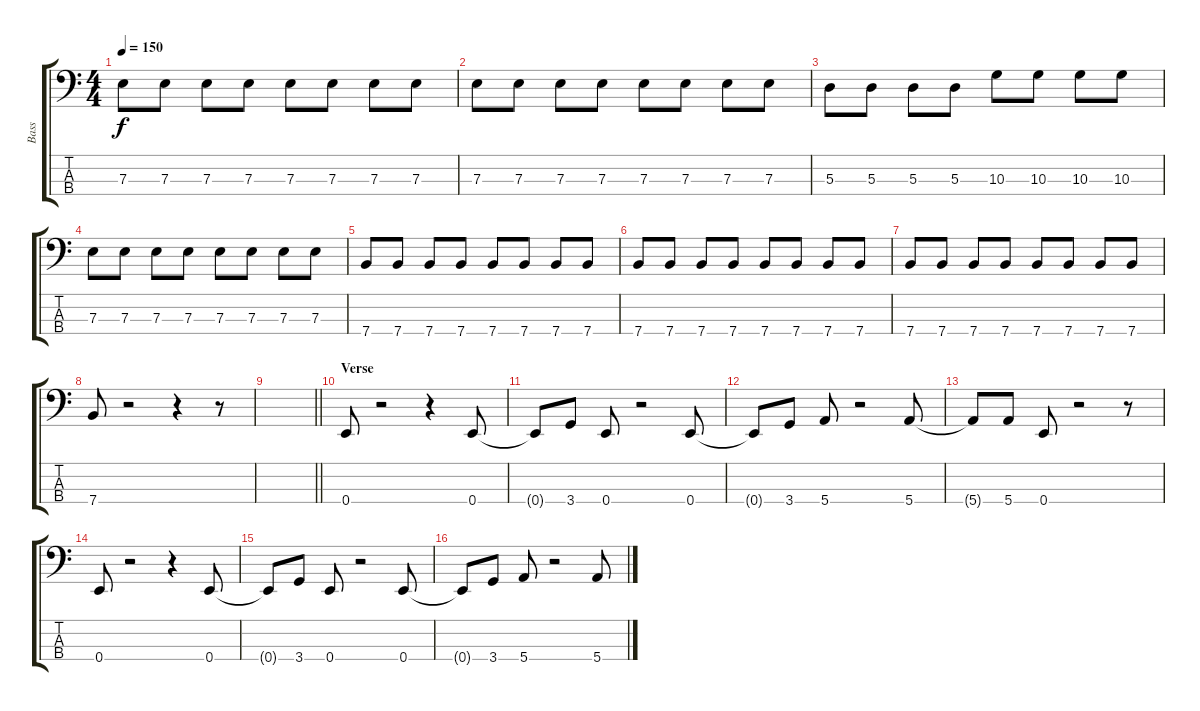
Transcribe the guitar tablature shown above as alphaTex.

\track ("Bass" "Bass") {instrument electricbasspick}
\staff {score tabs}
\tuning (G2 D2 A1 E1) {hide}
\ts (4 4)
\tempo 150
\clef f4
\ks c
7.3.8{dy f} 7.3.8 7.3.8 7.3.8 7.3.8 7.3.8 7.3.8 7.3.8 |
7.3.8 7.3.8 7.3.8 7.3.8 7.3.8 7.3.8 7.3.8 7.3.8 |
5.3.8 5.3.8 5.3.8 5.3.8 10.3.8 10.3.8 10.3.8 10.3.8 |
7.3.8 7.3.8 7.3.8 7.3.8 7.3.8 7.3.8 7.3.8 7.3.8 |
7.4.8 7.4.8 7.4.8 7.4.8 7.4.8 7.4.8 7.4.8 7.4.8 |
7.4.8 7.4.8 7.4.8 7.4.8 7.4.8 7.4.8 7.4.8 7.4.8 |
7.4.8 7.4.8 7.4.8 7.4.8 7.4.8 7.4.8 7.4.8 7.4.8 |
7.4.8 r.2 r.4 r.8 |
\barLineRight lightlight
|
\section ("" "Verse")
0.4.8 r.2 r.4 0.4.8 |
0.4{t}.8 3.4.8 0.4.8 r.2 0.4.8 |
0.4{t}.8 3.4.8 5.4.8 r.2 5.4.8 |
5.4{t}.8 5.4.8 0.4.8 r.2 r.8 |
0.4.8 r.2 r.4 0.4.8 |
0.4{t}.8 3.4.8 0.4.8 r.2 0.4.8 |
0.4{t}.8 3.4.8 5.4.8 r.2 5.4.8
